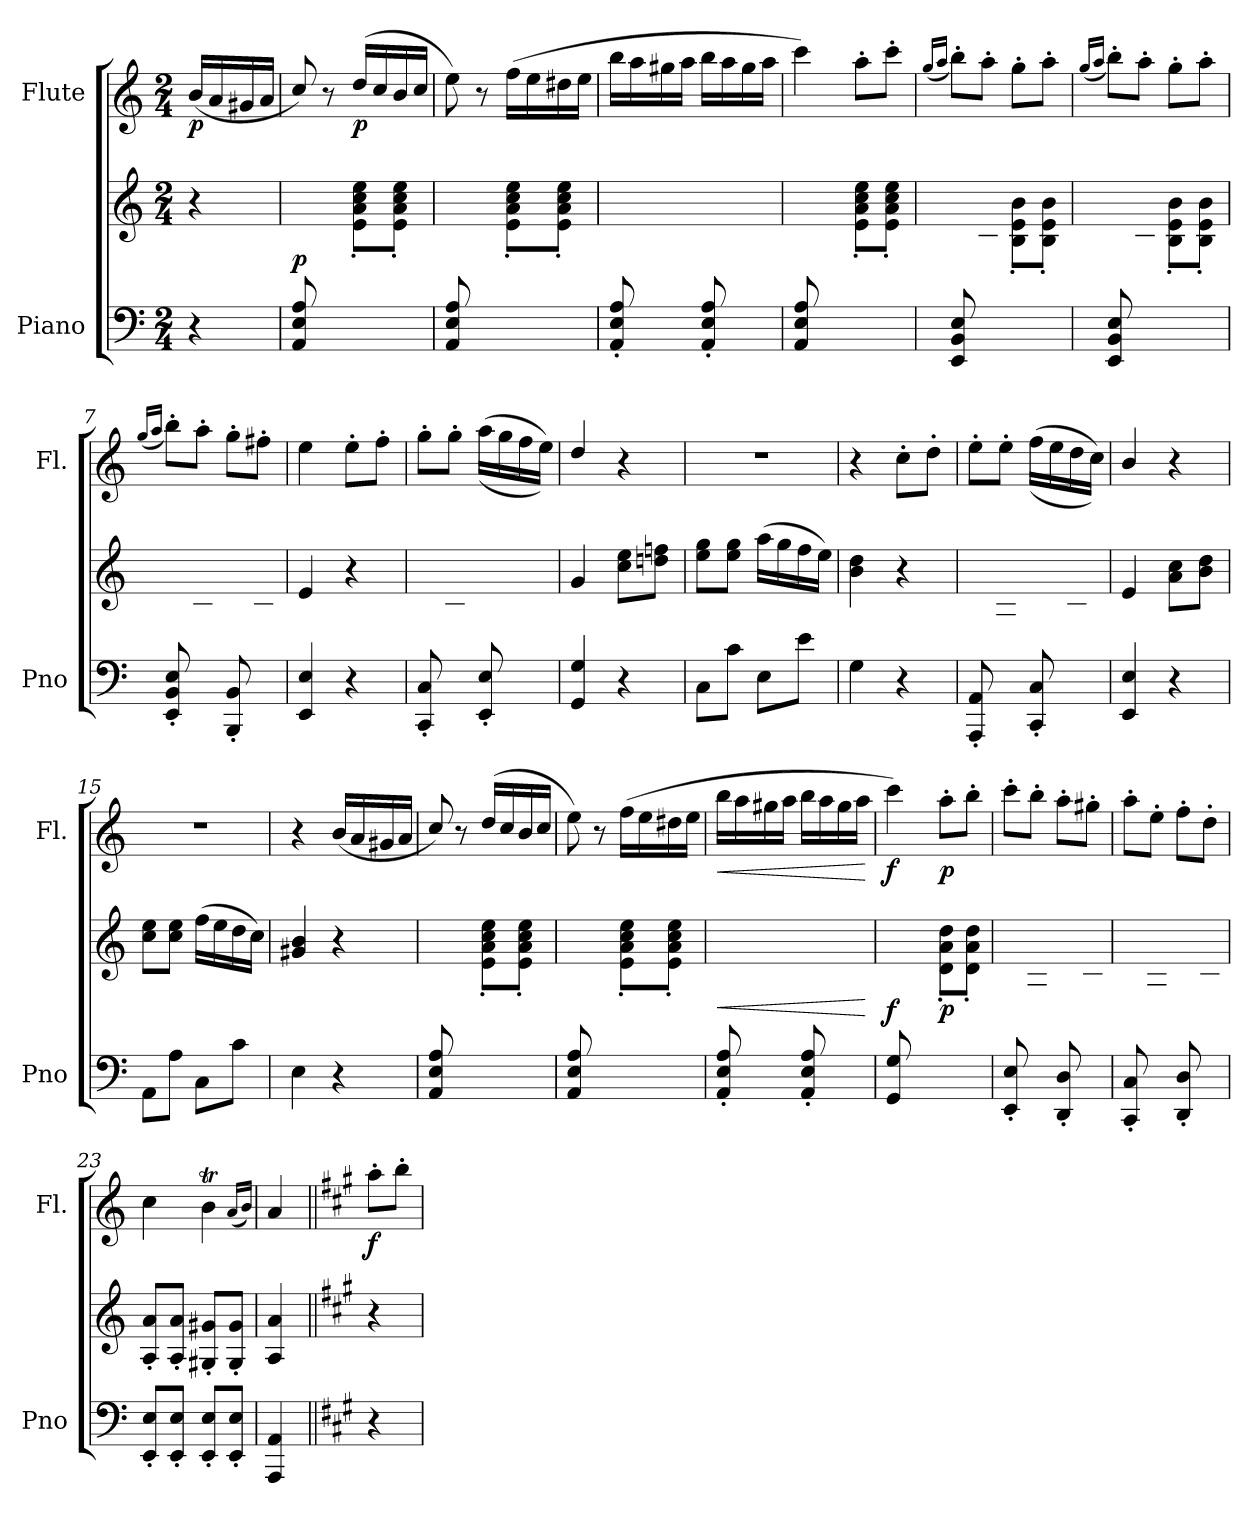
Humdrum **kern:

**kern	**kern	**dynam	**kern	**dynam
*part2	*part2	*part2	*part1	*part1
*staff3	*staff2	*staff2/3	*staff1	*staff1
*I"Piano	*	*	*I"Flute	*
*I'Pno	*	*	*I'Fl.	*
*clefF4	*clefG2	*	*clefG2	*
*k[]	*k[]	*	*k[]	*
*M2/4	*M2/4	*	*M2/4	*
=	=	=	=	=
!	!	!	!	!LO:DY:b
4r	4r	.	(<16b/LL	p
.	.	.	16a/	.
.	.	.	16g#X/	.
.	.	.	16a/JJ	.
=1	=1	=1	=1	=1
*	*^	*	*	*
!	!	!	!LO:DY:b	!	!
(>8AA/ 8E/ 8A/L	2ryy	8ryy	p	8cc/)	.
4.ryy	.	8e\' 8a\' 8cc\' 8ee\'J)	.	8r	.
!	!	!	!	!	!LO:DY:b
.	.	8e\' 8a\' 8cc\' 8ee\'L	.	(>16dd/LL	p
.	.	.	.	16cc/	.
.	.	8e\' 8a\' 8cc\' 8ee\'J	.	16b/	.
.	.	.	.	16cc/JJ	.
=2	=2	=2	=2	=2	=2
(>8AA/ 8E/ 8A/L	2ryy	8ryy	.	8ee\)	.
4.ryy	.	8e\' 8a\' 8cc\' 8ee\'J)	.	8r	.
.	.	8e\' 8a\' 8cc\' 8ee\'L	.	(>16ff\LL	.
.	.	.	.	16ee\	.
.	.	8e\' 8a\' 8cc\' 8ee\'J	.	16dd#X\	.
.	.	.	.	16ee\JJ	.
=3	=3	=3	=3	=3	=3
8AA/' 8E/' 8A/'L	2ryy	8ryy	.	16bb\LL	.
.	.	.	.	16aa\	.
8ryy	.	8e\' 8a\' 8cc\' 8ee\'J	.	16gg#X\	.
.	.	.	.	16aa\JJ	.
8AA/' 8E/' 8A/'L	.	8ryy	.	16bb\LL	.
.	.	.	.	16aa\	.
8ryy	.	8e\' 8a\' 8cc\' 8ee\'J	.	16gg#\	.
.	.	.	.	16aa\JJ	.
=4	=4	=4	=4	=4	=4
(>8AA/ 8E/ 8A/L	2ryy	8ryy	.	4ccc\)	.
4.ryy	.	8e\' 8a\' 8cc\' 8ee\'J)	.	.	.
.	.	8e\' 8a\' 8cc\' 8ee\'L	.	8aa'\L	.
.	.	8e\' 8a\' 8cc\' 8ee\'J	.	8ccc'\J	.
=5	=5	=5	=5	=5	=5
.	.	.	.	(<16qgg/LL	.
.	.	.	.	16qaa/JJ	.
(>8EE/ 8BB/ 8E/L	2ryy	8ryy	.	8bb'\L)	.
4.ryy	.	8B\' 8e\' 8b\'J)	.	8aa'\J	.
.	.	8B\' 8e\' 8b\'L	.	8gg'\L	.
.	.	8B\' 8e\' 8b\'J	.	8aa'\J	.
=6	=6	=6	=6	=6	=6
.	.	.	.	(<16qgg/LL	.
.	.	.	.	16qaa/JJ	.
(>8EE/ 8BB/ 8E/L	2ryy	8ryy	.	8bb'\L)	.
4.ryy	.	8B\' 8e\' 8b\'J)	.	8aa'\J	.
.	.	8B\' 8e\' 8b\'L	.	8gg'\L	.
.	.	8B\' 8e\' 8b\'J	.	8aa'\J	.
=7	=7	=7	=7	=7	=7
.	.	.	.	(<16qgg/LL	.
.	.	.	.	16qaa/JJ	.
8EE/' 8BB/' 8E/'L	2ryy	8ryy	.	8bb'\L)	.
8ryy	.	8B\' 8e\' 8b\'J	.	8aa'\J	.
8BBB/' 8BB/'L	.	8ryy	.	8gg'\L	.
8ryy	.	8B\' 8b\'J	.	8ff#X'\J	.
*	*v	*v	*	*	*
!!LO:LB:g=z
=8	=8	=8	=8	=8
4EE/ 4E/	4e/	.	4ee\	.
4r	4r	.	8ee'\L	.
.	.	.	8ff'\J	.
=9	=9	=9	=9	=9
*	*^	*	*	*
8CC/' 8C/'L	2ryy	8ryy	.	8gg'\L	.
8ryy	.	8c\' 8cc\'J	.	8gg'\J	.
8EE/' 8E/'L	.	8ryy	.	(>(>16aa\LL	.
.	.	.	.	16gg\	.
8ryy	.	8e\' 8ee\'J	.	16ff\	.
.	.	.	.	16ee\JJ))	.
*	*v	*v	*	*	*
=10	=10	=10	=10	=10
4GG/ 4G/	4g/	.	4dd/	.
4r	8cc\ 8ee\L	.	4r	.
.	8ddn\ 8ffn\J	.	.	.
=11	=11	=11	=11	=11
8C\L	8ee\ 8gg\L	.	2r	.
8c\J	8ee\ 8gg\J	.	.	.
8E\L	(>16aa\LL	.	.	.
.	16gg\	.	.	.
8e\J	16ff\	.	.	.
.	16ee\JJ)	.	.	.
=12	=12	=12	=12	=12
4G\	4b\ 4dd\	.	4r	.
4r	4r	.	8cc'\L	.
.	.	.	8dd'\J	.
=13	=13	=13	=13	=13
*	*^	*	*	*
8AAA/' 8AA/'L	2ryy	8ryy	.	8ee'\L	.
8ryy	.	8A\' 8a\'J	.	8ee'\J	.
8CC/' 8C/'L	.	8ryy	.	(>(>16ff\LL	.
.	.	.	.	16ee\	.
8ryy	.	8c\' 8cc\'J	.	16dd\	.
.	.	.	.	16cc\JJ))	.
*	*v	*v	*	*	*
=14	=14	=14	=14	=14
4EE/ 4E/	4e/	.	4b/	.
4r	8a\ 8cc\L	.	4r	.
.	8b\ 8dd\J	.	.	.
=15	=15	=15	=15	=15
8AA\L	8cc\ 8ee\L	.	2r	.
8A\J	8cc\ 8ee\J	.	.	.
8C\L	(>16ff\LL	.	.	.
.	16ee\	.	.	.
8c\J	16dd\	.	.	.
.	16cc\JJ)	.	.	.
=16	=16	=16	=16	=16
4E\	4g#X/ 4b/	.	4r	.
4r	4r	.	(<16b/LL	.
.	.	.	16a/	.
.	.	.	16g#X/	.
.	.	.	16a/JJ	.
=17	=17	=17	=17	=17
*	*^	*	*	*
(>8AA/ 8E/ 8A/L	2ryy	8ryy	.	8cc/)	.
4.ryy	.	8e\' 8a\' 8cc\' 8ee\'J)	.	8r	.
.	.	8e\' 8a\' 8cc\' 8ee\'L	.	(>16dd/LL	.
.	.	.	.	16cc/	.
.	.	8e\' 8a\' 8cc\' 8ee\'J	.	16b/	.
.	.	.	.	16cc/JJ	.
!!LO:LB:g=z
=18	=18	=18	=18	=18	=18
(>8AA/ 8E/ 8A/L	2ryy	8ryy	.	8ee\)	.
4.ryy	.	8e\' 8a\' 8cc\' 8ee\'J)	.	8r	.
.	.	8e\' 8a\' 8cc\' 8ee\'L	.	(>16ff\LL	.
.	.	.	.	16ee\	.
.	.	8e\' 8a\' 8cc\' 8ee\'J	.	16dd#X\	.
.	.	.	.	16ee\JJ	.
=19	=19	=19	=19	=19	=19
!	!	!	!LO:HP:b	!	!LO:HP:b
8AA/' 8E/' 8A/'L	2ryy	8ryy	<	16bb\LL	<
.	.	.	.	16aa\	.
8ryy	.	8e\' 8a\' 8cc\' 8ee\'J	.	16gg#X\	.
.	.	.	.	16aa\JJ	.
8AA/' 8E/' 8A/'L	.	8ryy	.	16bb\LL	.
.	.	.	.	16aa\	.
8ryy	.	8e\' 8a\' 8cc\' 8ee\'J	.	16gg#\	.
.	.	.	.	16aa\JJ	.
*	*v	*v	*	*	*
.	.	[	.	[
=20	=20	=20	=20	=20
*	*^	*	*	*
!	!	!	!LO:DY:b	!	!LO:DY:b
(>8GG/ 8G/L	2ryy	8ryy	f	4ccc\)	f
4.ryy	.	8d#X\' 8a\' 8dd#X\'J)	.	.	.
!	!	!	!LO:DY:b	!	!LO:DY:b
.	.	8d#\' 8a\' 8dd#\'L	p	8aa'\L	p
.	.	8d#\' 8a\' 8dd#\'J	.	8bb'\J	.
=21	=21	=21	=21	=21	=21
8EE/' 8E/'L	2ryy	8ryy	.	8ccc'\L	.
8ryy	.	8A\' 8e\' 8a\'J	.	8bb'\J	.
8DD/' 8D/'L	.	8ryy	.	8aa'\L	.
8ryy	.	8B\' 8f\' 8b\'J	.	8gg#X'\J	.
=22	=22	=22	=22	=22	=22
8CC/' 8C/'L	2ryy	8ryy	.	8aa'\L	.
8ryy	.	8A\' 8e\' 8a\'J	.	8ee'\J	.
8DD/' 8D/'L	.	8ryy	.	8ff'\L	.
8ryy	.	8B\' 8f\' 8b\'J	.	8dd'\J	.
*	*v	*v	*	*	*
=23	=23	=23	=23	=23
8EE/' 8E/'L	8A/' 8a/'L	.	4cc\	.
8EE/' 8E/'J	8A/' 8a/'J	.	.	.
8EE/' 8E/'L	8G#X/' 8g#X/'L	.	4bt\	.
8EE/' 8E/'J	8G#/' 8g#/'J	.	.	.
.	.	.	(<16qa/LL	.
.	.	.	16qb/JJ)	.
=24	=24	=24	=24	=24
4AAA/ 4AA/	4A/ 4a/	.	4a/	.
=25||	=25||	=25||	=25||	=25||
*k[f#c#g#]	*k[f#c#g#]	*	*k[f#c#g#]	*
!	!	!	!	!LO:DY:b
4r	4r	.	8aa'\L	f
.	.	.	8bb'\J	.
=	=	=	=	=
*-	*-	*-	*-	*-
